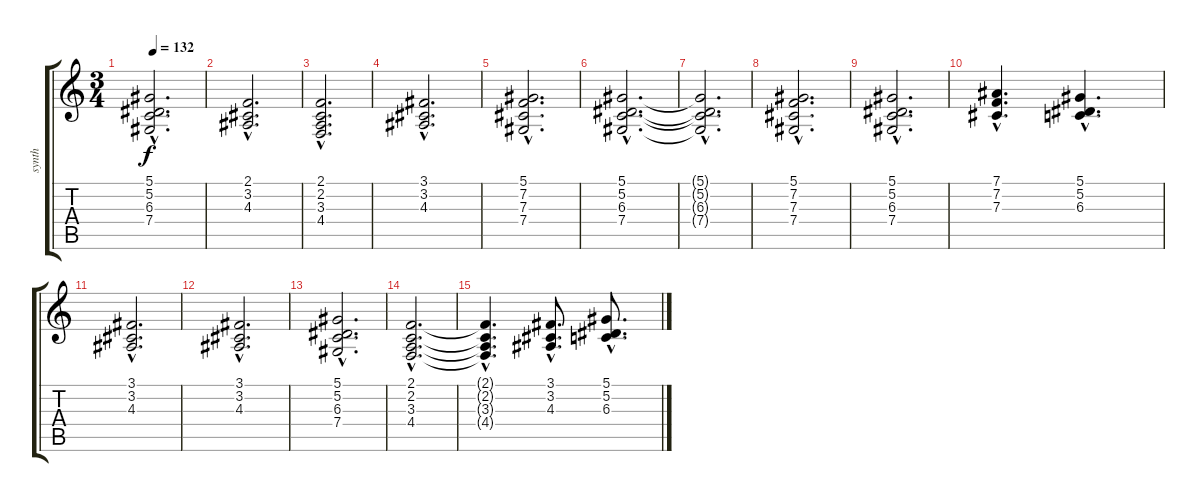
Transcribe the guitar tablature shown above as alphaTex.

\track ("synth" "synth") {instrument stringensemble1}
\staff {score tabs}
\tuning (Eb4 Bb3 Gb3 Db3 Ab2 Eb2) {hide}
\ts (3 4)
\tempo 132
\clef g2
\ks c
(5.1{hac} 5.2{hac} 6.3{hac} 7.4{hac}).2{d dy f} |
(2.1{hac} 3.2{hac} 4.3{hac}).2{d} |
(2.1{hac} 2.2{hac} 3.3{hac} 4.4{hac}).2{d} |
(3.1{hac} 3.2{hac} 4.3{hac}).2{d} |
(5.1{hac} 7.2{hac} 7.3{hac} 7.4{hac}).2{d} |
(5.1{hac} 5.2{hac} 6.3{hac} 7.4{hac}).2{d} |
(5.1{hac t} 5.2{hac t} 6.3{hac t} 7.4{hac t}).2{d} |
(5.1{hac} 7.2{hac} 7.3{hac} 7.4{hac}).2{d} |
(5.1{hac} 5.2{hac} 6.3{hac} 7.4{hac}).2{d} |
(7.1{hac} 7.2{hac} 7.3{hac}).4{d} (5.1{hac} 5.2{hac} 6.3{hac}).4{d} |
(3.1{hac} 3.2{hac} 4.3{hac}).2{d} |
(3.1{hac} 3.2{hac} 4.3{hac}).2{d} |
(5.1{hac} 5.2{hac} 6.3{hac} 7.4{hac}).2{d} |
(2.1{hac} 2.2{hac} 3.3{hac} 4.4{hac}).2{d} |
(2.1{hac t} 2.2{hac t} 3.3{hac t} 4.4{hac t}).4{d} (3.1{hac} 3.2{hac} 4.3{hac}).8{d} (5.1{hac} 5.2{hac} 6.3{hac}).8{d}
